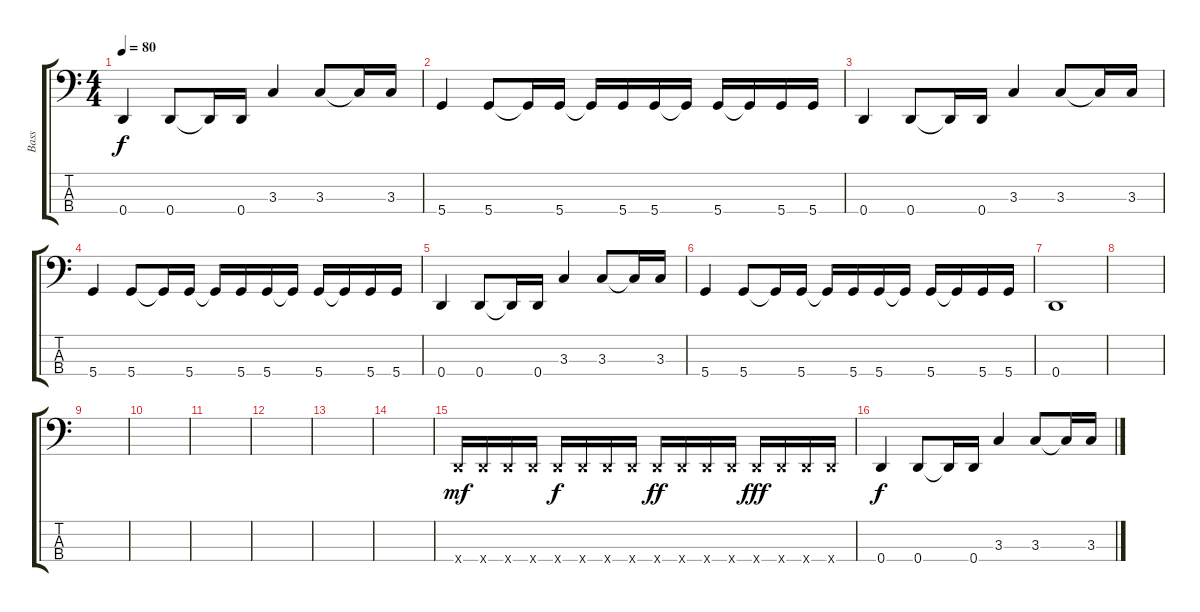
\track ("Bass" "Bass") {instrument electricbasspick}
\staff {score tabs}
\tuning (G2 D2 A1 D1) {hide}
\ts (4 4)
\tempo 80
\clef f4
\ks c
0.4.4{dy f} 0.4.8 0.4{t}.16 0.4.16 3.3.4 3.3.8 3.3{t}.16 3.3.16 |
5.4.4 5.4.8 5.4{t}.16 5.4.16 5.4{t}.16 5.4.16 5.4.16 5.4{t}.16 5.4.16 5.4{t}.16 5.4.16 5.4.16 |
0.4.4 0.4.8 0.4{t}.16 0.4.16 3.3.4 3.3.8 3.3{t}.16 3.3.16 |
5.4.4 5.4.8 5.4{t}.16 5.4.16 5.4{t}.16 5.4.16 5.4.16 5.4{t}.16 5.4.16 5.4{t}.16 5.4.16 5.4.16 |
0.4.4 0.4.8 0.4{t}.16 0.4.16 3.3.4 3.3.8 3.3{t}.16 3.3.16 |
5.4.4 5.4.8 5.4{t}.16 5.4.16 5.4{t}.16 5.4.16 5.4.16 5.4{t}.16 5.4.16 5.4{t}.16 5.4.16 5.4.16 |
0.4.1 |
|
|
|
|
|
|
|
0.4{x}.16{dy mf} 0.4{x}.16 0.4{x}.16 0.4{x}.16 0.4{x}.16{dy f} 0.4{x}.16 0.4{x}.16 0.4{x}.16 0.4{x}.16{dy ff} 0.4{x}.16 0.4{x}.16 0.4{x}.16 0.4{x}.16{dy fff} 0.4{x}.16 0.4{x}.16 0.4{x}.16 |
0.4.4{dy f} 0.4.8 0.4{t}.16 0.4.16 3.3.4 3.3.8 3.3{t}.16 3.3.16
